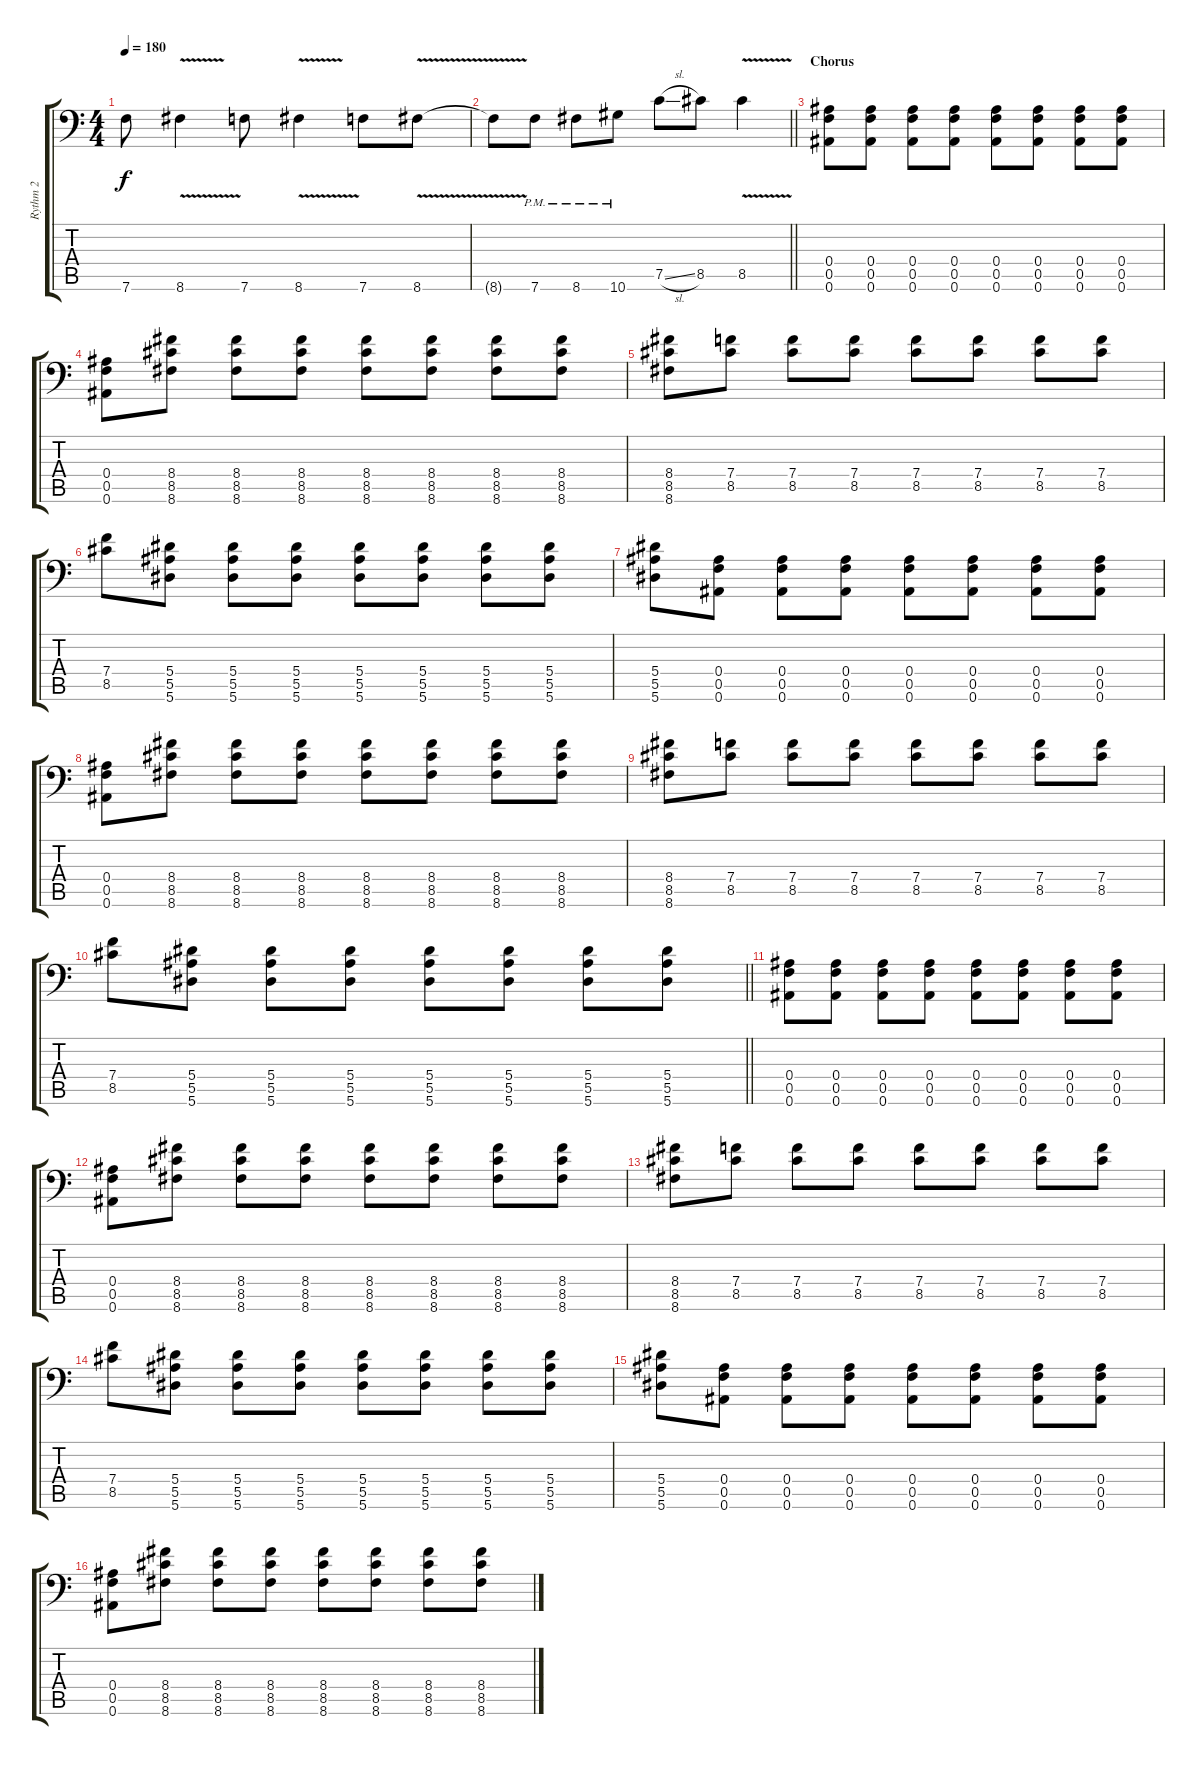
\track ("Rythm 2" "Rythm 2") {instrument overdrivenguitar}
\staff {score tabs}
\tuning (C4 G3 Eb3 Bb2 F2 Bb1) {hide}
\ts (4 4)
\tempo 180
\clef f4
\ks c
7.6.8{dy f} 8.6{v}.4 7.6.8 8.6{v}.4 7.6.8 8.6{v}.8 |
\barLineRight lightlight
8.6{t}.8 7.6{pm}.8 8.6{pm}.8 10.6{pm}.8 7.5{sl}.8 8.5.8 8.5{v}.4 |
\section ("" "Chorus")
(0.4 0.5 0.6).8 (0.4 0.5 0.6).8 (0.4 0.5 0.6).8 (0.4 0.5 0.6).8 (0.4 0.5 0.6).8 (0.4 0.5 0.6).8 (0.4 0.5 0.6).8 (0.4 0.5 0.6).8 |
(0.4 0.5 0.6).8 (8.4 8.5 8.6).8 (8.4 8.5 8.6).8 (8.4 8.5 8.6).8 (8.4 8.5 8.6).8 (8.4 8.5 8.6).8 (8.4 8.5 8.6).8 (8.4 8.5 8.6).8 |
(8.4 8.5 8.6).8 (7.4 8.5).8 (7.4 8.5).8 (7.4 8.5).8 (7.4 8.5).8 (7.4 8.5).8 (7.4 8.5).8 (7.4 8.5).8 |
(7.4 8.5).8 (5.4 5.5 5.6).8 (5.4 5.5 5.6).8 (5.4 5.5 5.6).8 (5.4 5.5 5.6).8 (5.4 5.5 5.6).8 (5.4 5.5 5.6).8 (5.4 5.5 5.6).8 |
(5.4 5.5 5.6).8 (0.4 0.5 0.6).8 (0.4 0.5 0.6).8 (0.4 0.5 0.6).8 (0.4 0.5 0.6).8 (0.4 0.5 0.6).8 (0.4 0.5 0.6).8 (0.4 0.5 0.6).8 |
(0.4 0.5 0.6).8 (8.4 8.5 8.6).8 (8.4 8.5 8.6).8 (8.4 8.5 8.6).8 (8.4 8.5 8.6).8 (8.4 8.5 8.6).8 (8.4 8.5 8.6).8 (8.4 8.5 8.6).8 |
(8.4 8.5 8.6).8 (7.4 8.5).8 (7.4 8.5).8 (7.4 8.5).8 (7.4 8.5).8 (7.4 8.5).8 (7.4 8.5).8 (7.4 8.5).8 |
\barLineRight lightlight
(7.4 8.5).8 (5.4 5.5 5.6).8 (5.4 5.5 5.6).8 (5.4 5.5 5.6).8 (5.4 5.5 5.6).8 (5.4 5.5 5.6).8 (5.4 5.5 5.6).8 (5.4 5.5 5.6).8 |
(0.4 0.5 0.6).8 (0.4 0.5 0.6).8 (0.4 0.5 0.6).8 (0.4 0.5 0.6).8 (0.4 0.5 0.6).8 (0.4 0.5 0.6).8 (0.4 0.5 0.6).8 (0.4 0.5 0.6).8 |
(0.4 0.5 0.6).8 (8.4 8.5 8.6).8 (8.4 8.5 8.6).8 (8.4 8.5 8.6).8 (8.4 8.5 8.6).8 (8.4 8.5 8.6).8 (8.4 8.5 8.6).8 (8.4 8.5 8.6).8 |
(8.4 8.5 8.6).8 (7.4 8.5).8 (7.4 8.5).8 (7.4 8.5).8 (7.4 8.5).8 (7.4 8.5).8 (7.4 8.5).8 (7.4 8.5).8 |
(7.4 8.5).8 (5.4 5.5 5.6).8 (5.4 5.5 5.6).8 (5.4 5.5 5.6).8 (5.4 5.5 5.6).8 (5.4 5.5 5.6).8 (5.4 5.5 5.6).8 (5.4 5.5 5.6).8 |
(5.4 5.5 5.6).8 (0.4 0.5 0.6).8 (0.4 0.5 0.6).8 (0.4 0.5 0.6).8 (0.4 0.5 0.6).8 (0.4 0.5 0.6).8 (0.4 0.5 0.6).8 (0.4 0.5 0.6).8 |
(0.4 0.5 0.6).8 (8.4 8.5 8.6).8 (8.4 8.5 8.6).8 (8.4 8.5 8.6).8 (8.4 8.5 8.6).8 (8.4 8.5 8.6).8 (8.4 8.5 8.6).8 (8.4 8.5 8.6).8
